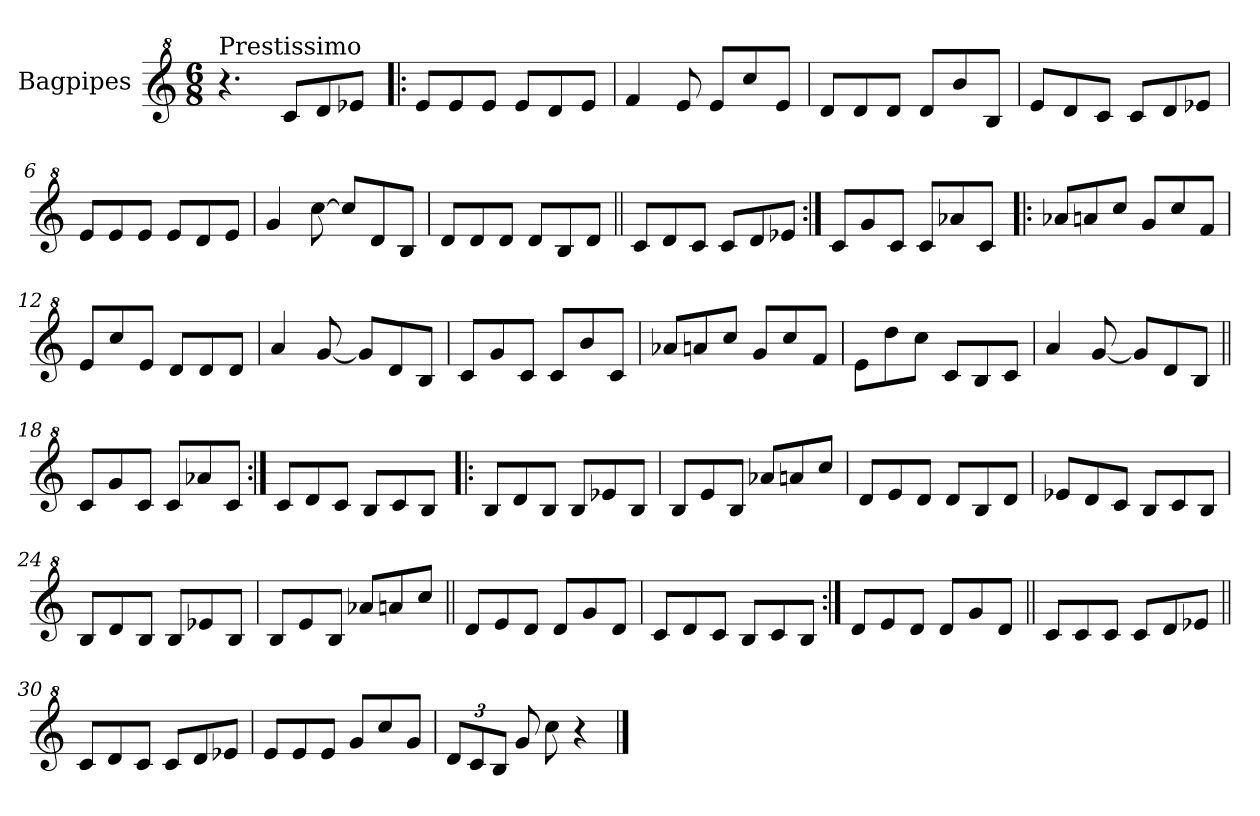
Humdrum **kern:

**kern
*part1
*staff1
*I"Bagpipes
*I'Bag
*clefG^2
*k[]
*C:
*M6/8
=1
!LO:TX:a:t=Prestissimo
4.r
8cc/L
8dd/
8ee-X/J
=2!|:
8ee/L
8ee/
8ee/J
8ee/L
8dd/
8ee/J
=3
4ff/
8ee/
8ee/L
8ccc/
8ee/J
=4
8dd/L
8dd/
8dd/J
8dd/L
8bb/
8b/J
=5
8ee/L
8dd/
8cc/J
8cc/L
8dd/
8ee-X/J
=6
8ee/L
8ee/
8ee/J
8ee/L
8dd/
8ee/J
=7
4gg/
[8ccc\
8ccc/L]
8dd/
8b/J
!!LO:LB:g=z
=8
8dd/L
8dd/
8dd/J
8dd/L
8b/
8dd/J
=9||
8cc/L
8dd/
8cc/J
8cc/L
8dd/
8ee-X/J
=10:|!
8cc/L
8gg/
8cc/J
8cc/L
8aa-X/
8cc/J
=11!|:
8aa-X/L
8aan/
8ccc/J
8gg/L
8ccc/
8ff/J
=12
8ee/L
8ccc/
8ee/J
8dd/L
8dd/
8dd/J
=13
4aa/
[8gg/
8gg/L]
8dd/
8b/J
=14
8cc/L
8gg/
8cc/J
8cc/L
8bb/
8cc/J
!!LO:LB:g=z
=15
8aa-X/L
8aan/
8ccc/J
8gg/L
8ccc/
8ff/J
=16
8ee\L
8ddd\
8ccc\J
8cc/L
8b/
8cc/J
=17
4aa/
[8gg/
8gg/L]
8dd/
8b/J
=18||
8cc/L
8gg/
8cc/J
8cc/L
8aa-X/
8cc/J
=19:|!
8cc/L
8dd/
8cc/J
8b/L
8cc/
8b/J
=20!|:
8b/L
8dd/
8b/J
8b/L
8ee-X/
8b/J
=21
8b/L
8ee/
8b/J
8aa-X/L
8aan/
8ccc/J
!!LO:LB:g=z
=22
8dd/L
8ee/
8dd/J
8dd/L
8b/
8dd/J
=23
8ee-X/L
8dd/
8cc/J
8b/L
8cc/
8b/J
=24
8b/L
8dd/
8b/J
8b/L
8ee-X/
8b/J
=25
8b/L
8ee/
8b/J
8aa-X/L
8aan/
8ccc/J
=26||
8dd/L
8ee/
8dd/J
8dd/L
8gg/
8dd/J
=27
8cc/L
8dd/
8cc/J
8b/L
8cc/
8b/J
=28:|!
8dd/L
8ee/
8dd/J
8dd/L
8gg/
8dd/J
!!LO:LB:g=z
=29||
8cc/L
8cc/
8cc/J
8cc/L
8dd/
8ee-X/J
=30||
8cc/L
8dd/
8cc/J
8cc/L
8dd/
8ee-X/J
=31
8ee/L
8ee/
8ee/J
8gg/L
8ccc/
8gg/J
=32
*Xbrackettup
12dd/L
12cc/
12b/J
8gg/
8ccc\
4r
==
*-
